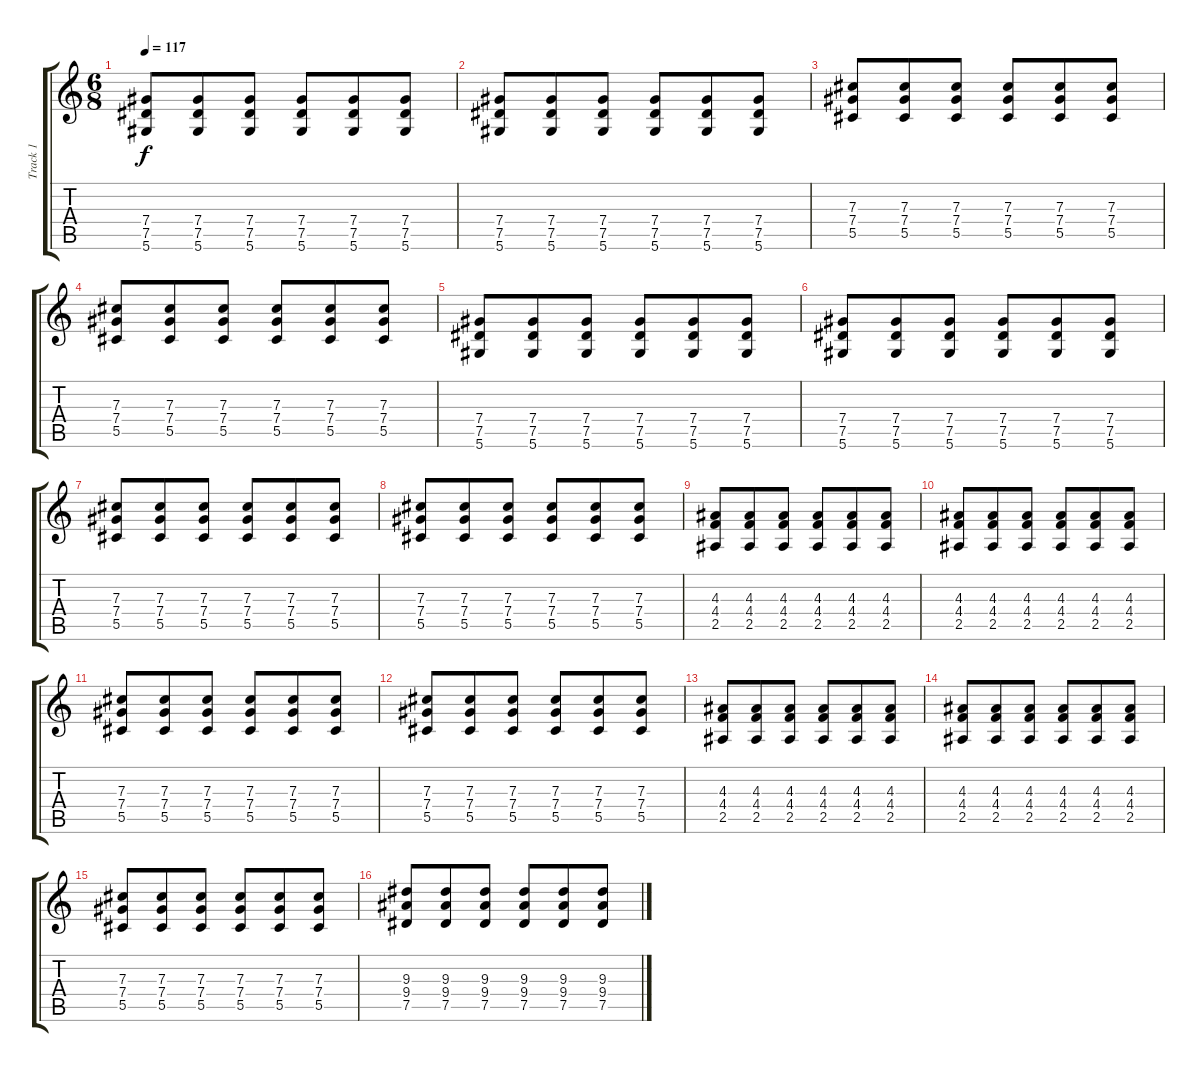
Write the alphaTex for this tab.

\track ("Track 1" "Track 1") {instrument distortionguitar}
\staff {score tabs}
\tuning (Eb4 Bb3 Gb3 Db3 Ab2 Eb2) {hide}
\ts (6 8)
\tempo 117
\clef g2
\ks c
(7.4 7.5 5.6).8{dy f} (7.4 7.5 5.6).8 (7.4 7.5 5.6).8 (7.4 7.5 5.6).8 (7.4 7.5 5.6).8 (7.4 7.5 5.6).8 |
(7.4 7.5 5.6).8 (7.4 7.5 5.6).8 (7.4 7.5 5.6).8 (7.4 7.5 5.6).8 (7.4 7.5 5.6).8 (7.4 7.5 5.6).8 |
(7.3 7.4 5.5).8 (7.3 7.4 5.5).8 (7.3 7.4 5.5).8 (7.3 7.4 5.5).8 (7.3 7.4 5.5).8 (7.3 7.4 5.5).8 |
(7.3 7.4 5.5).8 (7.3 7.4 5.5).8 (7.3 7.4 5.5).8 (7.3 7.4 5.5).8 (7.3 7.4 5.5).8 (7.3 7.4 5.5).8 |
(7.4 7.5 5.6).8 (7.4 7.5 5.6).8 (7.4 7.5 5.6).8 (7.4 7.5 5.6).8 (7.4 7.5 5.6).8 (7.4 7.5 5.6).8 |
(7.4 7.5 5.6).8 (7.4 7.5 5.6).8 (7.4 7.5 5.6).8 (7.4 7.5 5.6).8 (7.4 7.5 5.6).8 (7.4 7.5 5.6).8 |
(7.3 7.4 5.5).8 (7.3 7.4 5.5).8 (7.3 7.4 5.5).8 (7.3 7.4 5.5).8 (7.3 7.4 5.5).8 (7.3 7.4 5.5).8 |
(7.3 7.4 5.5).8 (7.3 7.4 5.5).8 (7.3 7.4 5.5).8 (7.3 7.4 5.5).8 (7.3 7.4 5.5).8 (7.3 7.4 5.5).8 |
(4.3 4.4 2.5).8 (4.3 4.4 2.5).8 (4.3 4.4 2.5).8 (4.3 4.4 2.5).8 (4.3 4.4 2.5).8 (4.3 4.4 2.5).8 |
(4.3 4.4 2.5).8 (4.3 4.4 2.5).8 (4.3 4.4 2.5).8 (4.3 4.4 2.5).8 (4.3 4.4 2.5).8 (4.3 4.4 2.5).8 |
(7.3 7.4 5.5).8 (7.3 7.4 5.5).8 (7.3 7.4 5.5).8 (7.3 7.4 5.5).8 (7.3 7.4 5.5).8 (7.3 7.4 5.5).8 |
(7.3 7.4 5.5).8 (7.3 7.4 5.5).8 (7.3 7.4 5.5).8 (7.3 7.4 5.5).8 (7.3 7.4 5.5).8 (7.3 7.4 5.5).8 |
(4.3 4.4 2.5).8 (4.3 4.4 2.5).8 (4.3 4.4 2.5).8 (4.3 4.4 2.5).8 (4.3 4.4 2.5).8 (4.3 4.4 2.5).8 |
(4.3 4.4 2.5).8 (4.3 4.4 2.5).8 (4.3 4.4 2.5).8 (4.3 4.4 2.5).8 (4.3 4.4 2.5).8 (4.3 4.4 2.5).8 |
(7.3 7.4 5.5).8 (7.3 7.4 5.5).8 (7.3 7.4 5.5).8 (7.3 7.4 5.5).8 (7.3 7.4 5.5).8 (7.3 7.4 5.5).8 |
(9.3 9.4 7.5).8 (9.3 9.4 7.5).8 (9.3 9.4 7.5).8 (9.3 9.4 7.5).8 (9.3 9.4 7.5).8 (9.3 9.4 7.5).8
